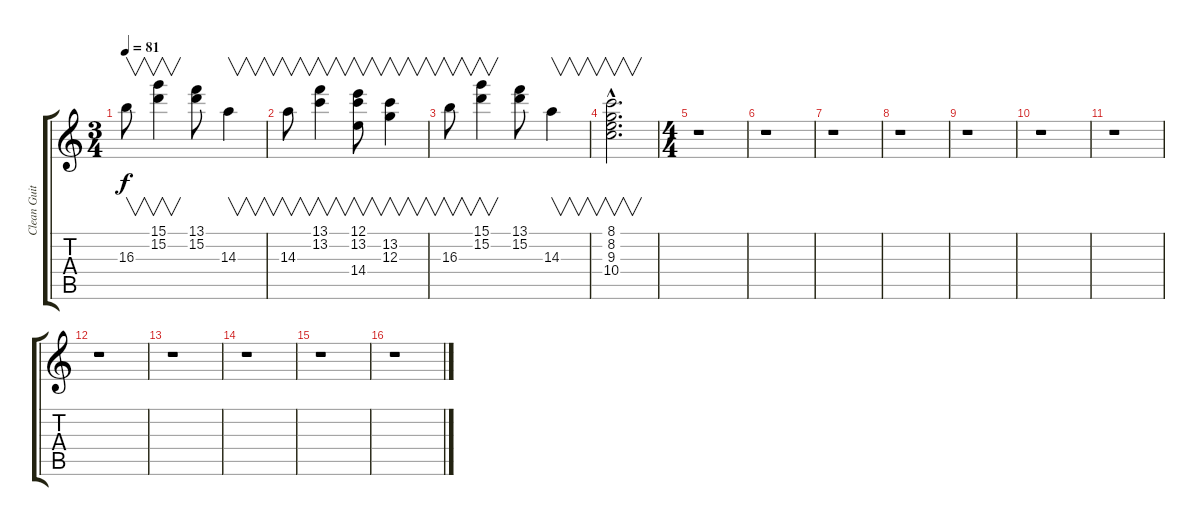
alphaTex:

\track ("Clean Guitar" "Clean Guit") {instrument electricguitarclean}
\staff {score tabs}
\tuning (E4 B3 G3 D3 A2 E2) {hide}
\ts (3 4)
\tempo 81
\clef g2
\ks c
16.3.8{v dy f instrument electricguitarclean} (15.1 15.2).4{v} (13.1 15.2).8 14.3.4{v} |
14.3.8{v} (13.1 13.2).4{v} (12.1 13.2 14.4).8{v} (13.2 12.3).4{v} |
16.3.8{v} (15.1 15.2).4{v} (13.1 15.2).8 14.3.4{v} |
(8.1{hac} 8.2{hac} 9.3{hac} 10.4{hac}).2{v d} |
\ts (4 4)
r.1 |
r.1 |
r.1 |
r.1 |
r.1 |
r.1 |
r.1 |
r.1 |
r.1 |
r.1 |
r.1 |
r.1
